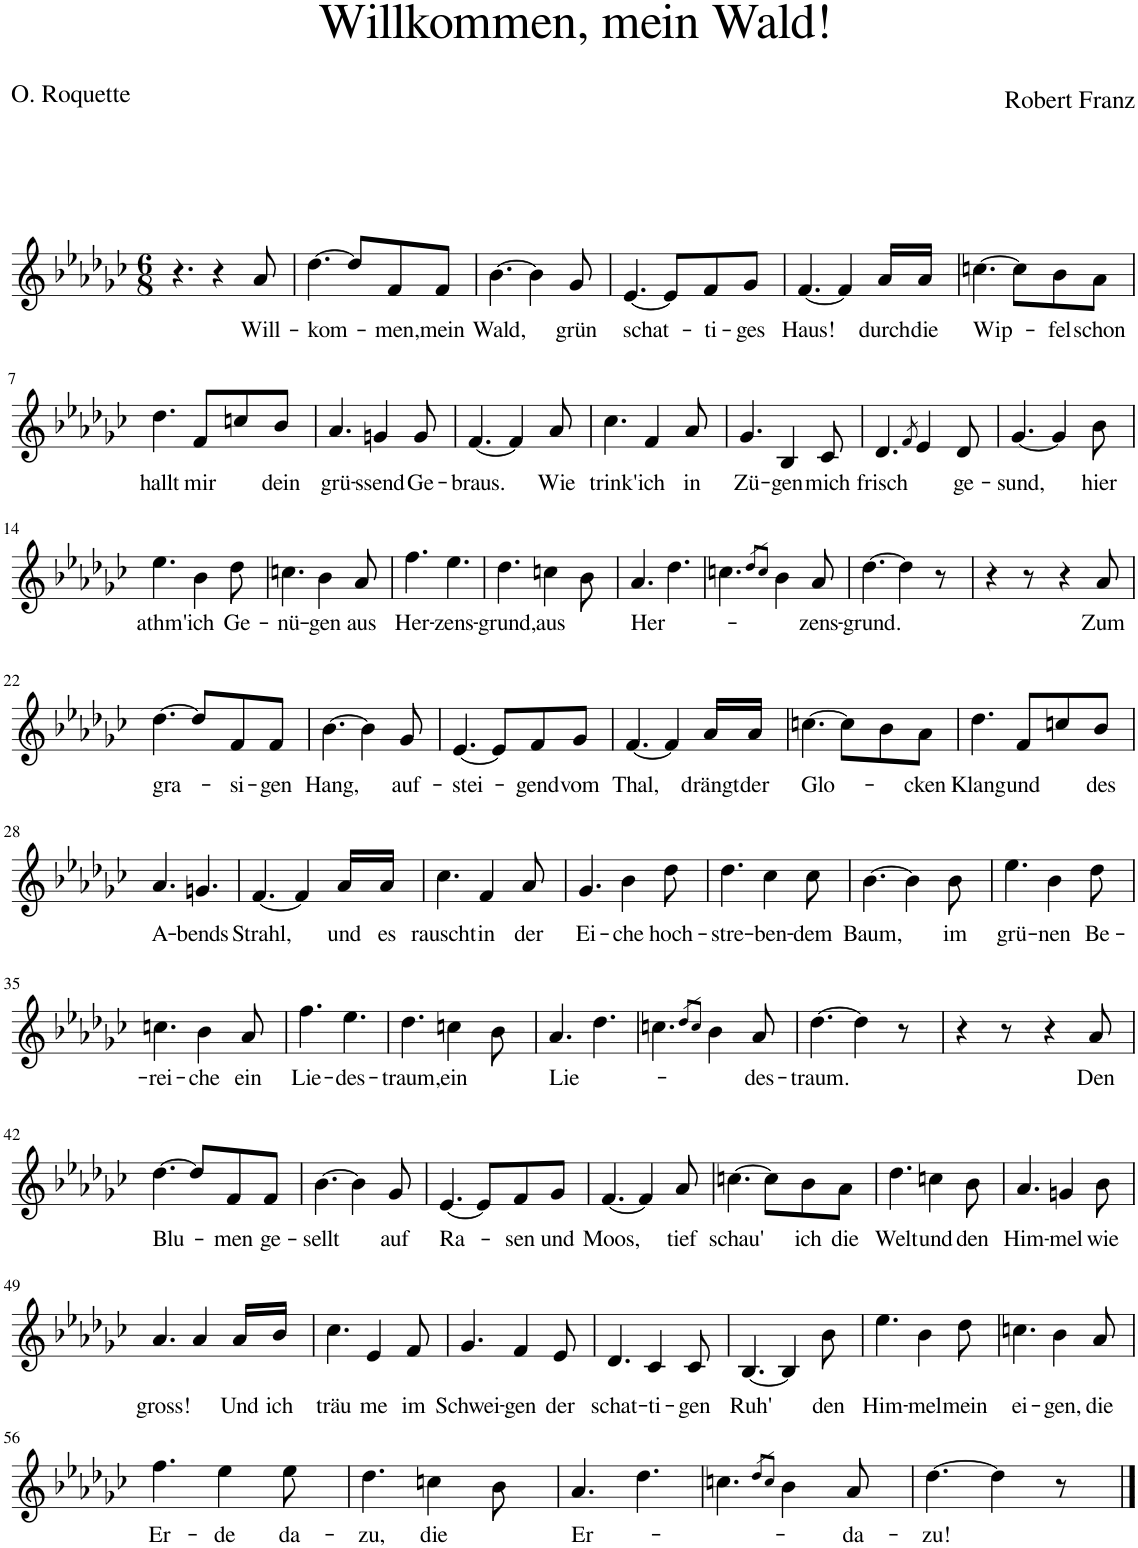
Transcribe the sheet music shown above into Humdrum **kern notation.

**kern	**text
*part1	*part1
*staff1	*staff1
*I"Piano	*
*I'Pno	*
*clefG2	*
*k[b-e-a-d-g-c-]	*
*M6/8	*
=1	=1
4.r	.
4r	.
!	!LO:LY:b
8a-/	Will-
=2	=2
!	!LO:LY:b
[4.dd-\	-kom-
8dd-/L]	.
!	!LO:LY:b
8f/	-men,
!	!LO:LY:b
8f/J	mein
=3	=3
!	!LO:LY:b
[4.b-\	Wald,
4b-\]	.
!	!LO:LY:b
8g-/	grün
=4	=4
!	!LO:LY:b
[4.e-/	schat-
8e-/L]	.
!	!LO:LY:b
8f/	-ti-
!	!LO:LY:b
8g-/J	-ges
=5	=5
!	!LO:LY:b
[4.f/	Haus!
4f/]	.
!	!LO:LY:b
16a-/LL	durch
!	!LO:LY:b
16a-/JJ	die
=6	=6
!	!LO:LY:b
[4.ccn\	Wip-
8cc\L]	.
!	!LO:LY:b
8b-\	-fel
!	!LO:LY:b
8a-\J	schon
!!LO:LB:g=z
=7	=7
!	!LO:LY:b
4.dd-\	hallt
!	!LO:LY:b
8f/L	mir
8ccn/	.
!	!LO:LY:b
8b-/J	dein
=8	=8
!	!LO:LY:b
4.a-/	grü-
!	!LO:LY:b
4gn/	-ssend
!	!LO:LY:b
8g/	Ge-
=9	=9
!	!LO:LY:b
[4.f/	-braus.
4f/]	.
!	!LO:LY:b
8a-/	Wie
=10	=10
!	!LO:LY:b
4.cc-\	trink'
!	!LO:LY:b
4f/	ich
!	!LO:LY:b
8a-/	in
=11	=11
!	!LO:LY:b
4.g-/	Zü-
!	!LO:LY:b
4B-/	gen
!	!LO:LY:b
8c-/	mich
=12	=12
!	!LO:LY:b
4.d-/	frisch
8qf/	.
4e-/	.
!	!LO:LY:b
8d-/	ge-
=13	=13
!	!LO:LY:b
[4.g-/	-sund,
4g-/]	.
!	!LO:LY:b
8b-\	hier
!!LO:LB:g=z
=14	=14
!	!LO:LY:b
4.ee-\	athm'
!	!LO:LY:b
4b-\	ich
!	!LO:LY:b
8dd-\	Ge-
=15	=15
!	!LO:LY:b
4.ccn\	-nü-
!	!LO:LY:b
4b-\	-gen
!	!LO:LY:b
8a-/	aus
=16	=16
!	!LO:LY:b
4.ff\	Her-
!	!LO:LY:b
4.ee-\	-zens-
=17	=17
!	!LO:LY:b
4.dd-\	-grund,
!	!LO:LY:b
4ccn\	aus
8b-\	.
=18	=18
!	!LO:LY:b
4.a-/	Her-
4.dd-\	.
=19	=19
4.ccn\	.
8qdd-/L	.
8qcc/J	.
4b-\	.
!	!LO:LY:b
8a-/	-zens-
=20	=20
!	!LO:LY:b
[4.dd-\	-grund.
4dd-\]	.
8r	.
=21	=21
4r	.
8r	.
4r	.
!	!LO:LY:b
8a-/	Zum
!!LO:LB:g=z
=22	=22
!	!LO:LY:b
[4.dd-\	gra-
8dd-/L]	.
!	!LO:LY:b
8f/	-si-
!	!LO:LY:b
8f/J	-gen
=23	=23
!	!LO:LY:b
[4.b-\	Hang,
4b-\]	.
!	!LO:LY:b
8g-/	auf-
=24	=24
!	!LO:LY:b
[4.e-/	-stei-
8e-/L]	.
!	!LO:LY:b
8f/	-gend
!	!LO:LY:b
8g-/J	vom
=25	=25
!	!LO:LY:b
[4.f/	Thal,
4f/]	.
!	!LO:LY:b
16a-/LL	drängt
!	!LO:LY:b
16a-/JJ	der
=26	=26
!	!LO:LY:b
[4.ccn\	Glo-
8cc\L]	.
8b-\	.
!	!LO:LY:b
8a-\J	-cken
=27	=27
!	!LO:LY:b
4.dd-\	Klang
!	!LO:LY:b
8f/L	und
8ccn/	.
!	!LO:LY:b
8b-/J	des
!!LO:LB:g=z
=28	=28
!	!LO:LY:b
4.a-/	A-
!	!LO:LY:b
4.gn/	-bends
=29	=29
!	!LO:LY:b
[4.f/	Strahl,
4f/]	.
!	!LO:LY:b
16a-/LL	und
!	!LO:LY:b
16a-/JJ	es
=30	=30
!	!LO:LY:b
4.cc-\	rauscht
!	!LO:LY:b
4f/	in
!	!LO:LY:b
8a-/	der
=31	=31
!	!LO:LY:b
4.g-/	Ei-
!	!LO:LY:b
4b-\	-che
!	!LO:LY:b
8dd-\	hoch-
=32	=32
!	!LO:LY:b
4.dd-\	-stre-
!	!LO:LY:b
4cc-\	-ben-
!	!LO:LY:b
8cc-\	-dem
=33	=33
!	!LO:LY:b
[4.b-\	Baum,
4b-\]	.
!	!LO:LY:b
8b-\	im
=34	=34
!	!LO:LY:b
4.ee-\	grü-
!	!LO:LY:b
4b-\	-nen
!	!LO:LY:b
8dd-\	Be-
!!LO:LB:g=z
=35	=35
!	!LO:LY:b
4.ccn\	-rei-
!	!LO:LY:b
4b-\	-che
!	!LO:LY:b
8a-/	ein
=36	=36
!	!LO:LY:b
4.ff\	Lie-
!	!LO:LY:b
4.ee-\	-des-
=37	=37
!	!LO:LY:b
4.dd-\	-traum,
!	!LO:LY:b
4ccn\	ein
8b-\	.
=38	=38
!	!LO:LY:b
4.a-/	Lie-
4.dd-\	.
=39	=39
4.ccn\	.
8qdd-/L	.
8qcc/J	.
4b-\	.
!	!LO:LY:b
8a-/	-des-
=40	=40
!	!LO:LY:b
[4.dd-\	-traum.
4dd-\]	.
8r	.
=41	=41
4r	.
8r	.
4r	.
!	!LO:LY:b
8a-/	Den
!!LO:LB:g=z
=42	=42
!	!LO:LY:b
[4.dd-\	Blu-
8dd-/L]	.
!	!LO:LY:b
8f/	-men
!	!LO:LY:b
8f/J	ge-
=43	=43
!	!LO:LY:b
[4.b-\	-sellt
4b-\]	.
!	!LO:LY:b
8g-/	auf
=44	=44
!	!LO:LY:b
[4.e-/	Ra-
8e-/L]	.
!	!LO:LY:b
8f/	-sen
!	!LO:LY:b
8g-/J	und
=45	=45
!	!LO:LY:b
[4.f/	Moos,
4f/]	.
!	!LO:LY:b
8a-/	tief
=46	=46
!	!LO:LY:b
[4.ccn\	schau'
8cc\L]	.
!	!LO:LY:b
8b-\	ich
!	!LO:LY:b
8a-\J	die
=47	=47
!	!LO:LY:b
4.dd-\	Welt
!	!LO:LY:b
4ccn\	und
!	!LO:LY:b
8b-\	den
=48	=48
!	!LO:LY:b
4.a-/	Him-
!	!LO:LY:b
4gn/	-mel
!	!LO:LY:b
8b-\	wie
!!LO:LB:g=z
=49	=49
!	!LO:LY:b
4.a-/	gross!
4a-/	.
!	!LO:LY:b
16a-/LL	Und
!	!LO:LY:b
16b-/JJ	ich
=50	=50
!	!LO:LY:b
4.cc-\	träu
!	!LO:LY:b
4e-/	-me
!	!LO:LY:b
8f/	im
=51	=51
!	!LO:LY:b
4.g-/	Schwei-
!	!LO:LY:b
4f/	-gen
!	!LO:LY:b
8e-/	der
=52	=52
!	!LO:LY:b
4.d-/	schat-
!	!LO:LY:b
4c-/	-ti-
!	!LO:LY:b
8c-/	-gen
=53	=53
!	!LO:LY:b
[4.B-/	Ruh'
4B-/]	.
!	!LO:LY:b
8b-\	den
=54	=54
!	!LO:LY:b
4.ee-\	Him-
!	!LO:LY:b
4b-\	-mel
!	!LO:LY:b
8dd-\	mein
=55	=55
!	!LO:LY:b
4.ccn\	ei-
!	!LO:LY:b
4b-\	-gen,
!	!LO:LY:b
8a-/	die
!!LO:LB:g=z
=56	=56
!	!LO:LY:b
4.ff\	Er-
!	!LO:LY:b
4ee-\	-de
!	!LO:LY:b
8ee-\	da-
=57	=57
!	!LO:LY:b
4.dd-\	-zu,
!	!LO:LY:b
4ccn\	die
8b-\	.
=58	=58
!	!LO:LY:b
4.a-/	Er-
4.dd-\	.
=59	=59
4.ccn\	.
8qdd-/L	.
8qcc/J	.
4b-\	.
!	!LO:LY:b
8a-/	da-
=60	=60
!	!LO:LY:b
[4.dd-\	-zu!
4dd-\]	.
8r	.
==	==
*-	*-
